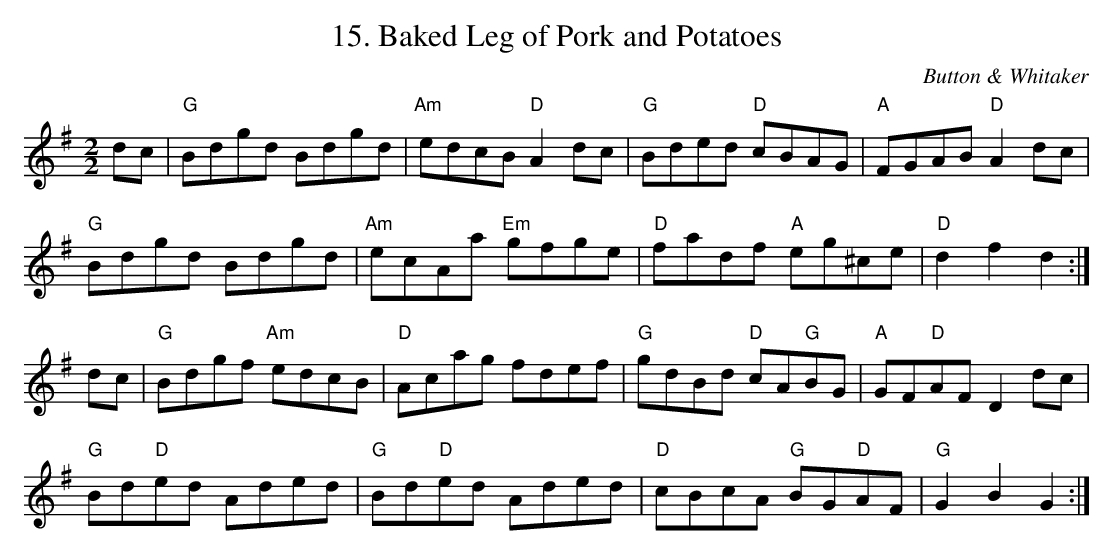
X:1
T:15. Baked Leg of Pork and Potatoes
C:Button & Whitaker
L:1/8
M:2/2
K:G
 dc | "G"Bdgd Bdgd | "Am"edcB "D"A2 dc | "G"Bded "D"cBAG | "A"FGAB "D"A2 dc |$ %5
 "G"Bdgd Bdgd | "Am"ecAa "Em"gfge | "D"fadf "A"eg^ce | "D"d2 f2 d2 :|$  dc | "G"Bdgf "Am"edcB | "D"Acag fdef | "G"gdBd "D"cA"G"BG | %13
 "A"GF"D"AF D2 dc |$ "G"Bd"D"ed Aded | "G"Bd"D"ed Aded | "D"cBcA "G"BG"D"AF | "G"G2 B2 G2  :| %18
